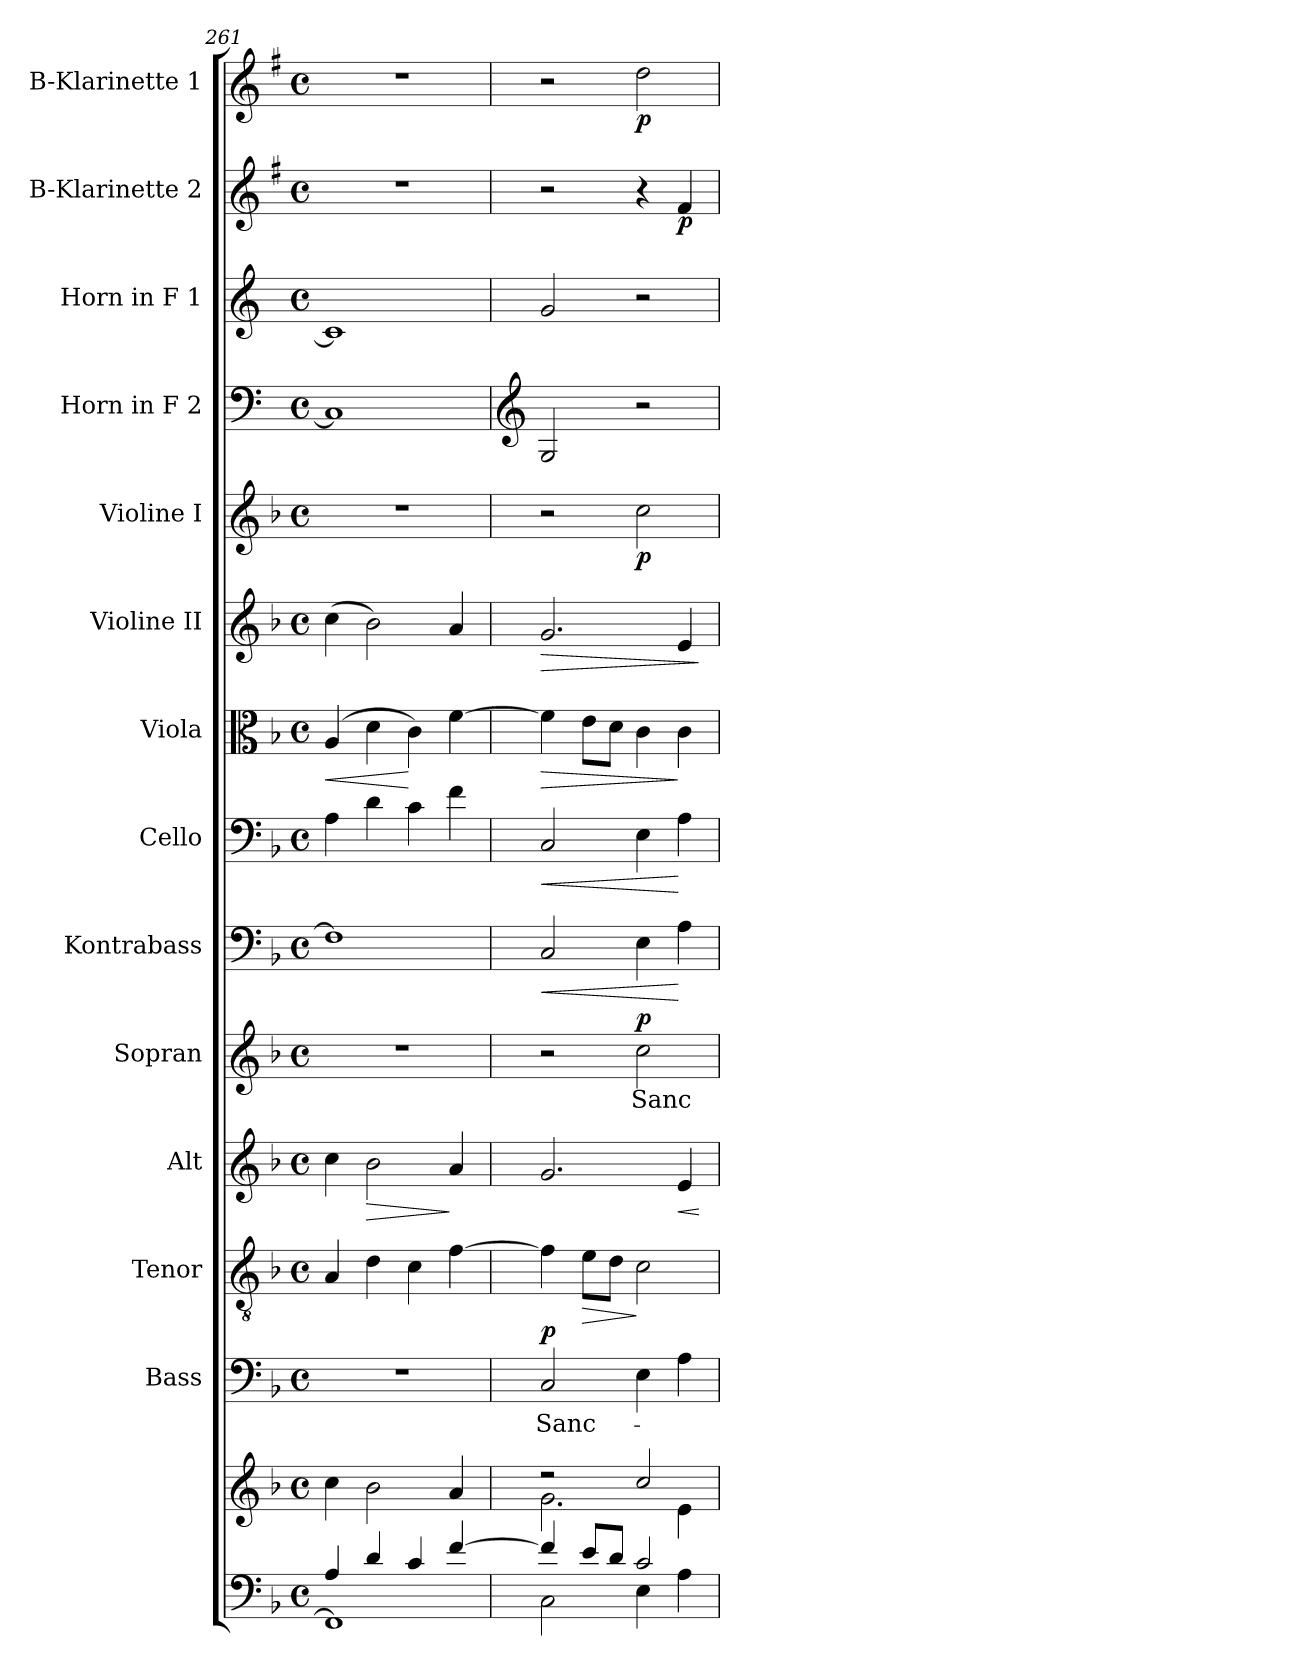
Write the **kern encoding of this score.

**kern	**kern	**kern	**text	**dynam	**kern	**dynam	**kern	**dynam	**kern	**text	**dynam	**kern	**dynam	**kern	**dynam	**kern	**dynam	**kern	**dynam	**kern	**dynam	**kern	**kern	**kern	**dynam	**kern	**dynam
*part14	*part14	*part13	*part13	*part13	*part12	*part12	*part11	*part11	*part10	*part10	*part10	*part9	*part9	*part8	*part8	*part7	*part7	*part6	*part6	*part5	*part5	*part4	*part3	*part2	*part2	*part1	*part1
*staff15	*staff14	*staff13	*staff13	*staff13	*staff12	*staff12	*staff11	*staff11	*staff10	*staff10	*staff10	*staff9	*staff9	*staff8	*staff8	*staff7	*staff7	*staff6	*staff6	*staff5	*staff5	*staff4	*staff3	*staff2	*staff2	*staff1	*staff1
*	*	*I"Bass	*	*	*I"Tenor	*	*I"Alt	*	*I"Sopran	*	*	*I"Kontrabass	*	*I"Cello	*	*I"Viola	*	*I"Violine II	*	*I"Violine I	*	*I"Horn in F 2	*I"Horn in F 1	*I"B-Klarinette 2	*	*I"B-Klarinette 1	*
*	*	*I'B.	*	*	*I'T.	*	*I'A.	*	*I'S.	*	*	*I'Kb.	*	*	*	*I'Vla.	*	*I'Vl. II	*	*I'Vl. I	*	*	*	*I'B Kl. 2	*	*I'B Kl. 1	*
*clefF4	*clefG2	*clefF4	*	*	*clefGv2	*	*clefG2	*	*clefG2	*	*	*clefF4	*	*clefF4	*	*clefC3	*	*clefG2	*	*clefG2	*	*clefF4	*clefG2	*clefG2	*	*clefG2	*
*	*	*	*	*	*	*	*	*	*	*	*	*ITrd7c12	*	*	*	*	*	*	*	*	*	*ITrd4c7	*ITrd4c7	*ITrd1c2	*	*ITrd1c2	*
*k[b-]	*k[b-]	*k[b-]	*	*	*k[b-]	*	*k[b-]	*	*k[b-]	*	*	*k[b-]	*	*k[b-]	*	*k[b-]	*	*k[b-]	*	*k[b-]	*	*k[b-]	*k[b-]	*k[b-]	*	*k[b-]	*
*F:	*F:	*F:	*	*	*F:	*	*F:	*	*F:	*	*	*F:	*	*F:	*	*F:	*	*F:	*	*F:	*	*F:	*F:	*F:	*	*F:	*
*M4/4	*M4/4	*M4/4	*	*	*M4/4	*	*M4/4	*	*M4/4	*	*	*M4/4	*	*M4/4	*	*M4/4	*	*M4/4	*	*M4/4	*	*M4/4	*M4/4	*M4/4	*	*M4/4	*
*met(c)	*met(c)	*met(c)	*	*	*met(c)	*	*met(c)	*	*met(c)	*	*	*met(c)	*	*met(c)	*	*met(c)	*	*met(c)	*	*met(c)	*	*met(c)	*met(c)	*met(c)	*	*met(c)	*
=261	=261	=261	=261	=261	=261	=261	=261	=261	=261	=261	=261	=261	=261	=261	=261	=261	=261	=261	=261	=261	=261	=261	=261	=261	=261	=261	=261
*^	*	*	*	*	*	*	*	*	*	*	*	*	*	*	*	*	*	*	*	*	*	*	*	*	*	*	*
!	!	!	!	!	!	!	!	!	!	!	!	!	!	!	!	!	!	!LO:HP:b	!	!	!	!	!	!	!	!	!	!
4A/	1FF]	4cc\	1r	.	.	4A/	.	4cc\	.	1r	.	.	1FF]	.	4A\	.	(4A/	<	(>4cc\	.	1r	.	1FF]	1F]	1r	.	1r	.
!	!	!	!	!	!	!	!	!	!LO:HP:b	!	!	!	!	!	!	!	!	!	!	!	!	!	!	!	!	!	!	!
4d/	.	2b-\	.	.	.	4d\	.	2b-\	>	.	.	.	.	.	4d\	.	4d\	.	2b-\)	.	.	.	.	.	.	.	.	.
4c/	.	.	.	.	.	4c\	.	.	.	.	.	.	.	.	4c\	.	4c\)	[	.	.	.	.	.	.	.	.	.	.
[>4f/	.	4a/	.	.	.	[4f\	.	4a/	]	.	.	.	.	.	4f\	.	[4f\	.	4a/	.	.	.	.	.	.	.	.	.
=262	=262	=262	=262	=262	=262	=262	=262	=262	=262	=262	=262	=262	=262	=262	=262	=262	=262	=262	=262	=262	=262	=262	=262	=262	=262	=262	=262	=262
*	*	*	*	*	*	*	*	*	*	*	*	*	*	*	*	*	*	*	*	*	*	*	*clefG2	*	*	*	*	*
*	*	*^	*	*	*	*	*	*	*	*	*	*	*	*	*	*	*	*	*	*	*	*	*	*	*	*	*	*
!	!	!	!	!	!LO:LY:b	!LO:DY:a	!	!	!	!	!	!	!	!	!LO:HP:b	!	!LO:HP:b	!	!LO:HP:b	!	!LO:HP:b	!	!	!	!	!	!	!	!
4f/]	2C\	2rdd	2.g\	2C/	Sanc-	p	4f\]	.	2.g/	.	2r	.	.	2CC/	<	2C/	<	4f\]	>	2.g/	>	2r	.	2C/	2c/	2r	.	2r	.
!	!	!	!	!	!	!	!	!LO:HP:b	!	!	!	!	!	!	!	!	!	!	!	!	!	!	!	!	!	!	!	!	!
8e/L	.	.	.	.	.	.	8e\L	>	.	.	.	.	.	.	.	.	.	8e\L	.	.	.	.	.	.	.	.	.	.	.
8d/J	.	.	.	.	.	.	8d\J	.	.	.	.	.	.	.	.	.	.	8d\J	.	.	.	.	.	.	.	.	.	.	.
!	!	!	!	!	!	!	!	!	!	!	!	!LO:LY:b	!LO:DY:a	!	!	!	!	!	!	!	!	!	!LO:DY:b	!	!	!	!	!	!LO:DY:b
2c/	4E\	2cc/	.	4E\	.	.	2c\	]	.	.	2cc\	Sanc-	p	4EE\	.	4E\	.	4c\	.	.	.	2cc\	p	2r	2r	4r	.	2cc\	p
!	!	!	!	!	!	!	!	!	!	!LO:HP:b	!	!	!	!	!	!	!	!	!	!	!	!	!	!	!	!	!LO:DY:b	!	!
.	4A\	.	4e\	4A\	.	.	.	.	4e/	<	.	.	.	4AA\	[	4A\	[	4c\	]	4e/	.	.	.	.	.	4e/	p	.	.
*v	*v	*	*	*	*	*	*	*	*	*	*	*	*	*	*	*	*	*	*	*	*	*	*	*	*	*	*	*	*
*	*v	*v	*	*	*	*	*	*	*	*	*	*	*	*	*	*	*	*	*	*	*	*	*	*	*	*	*	*
.	.	.	.	.	.	.	.	[	.	.	.	.	.	.	.	.	.	.	]	.	.	.	.	.	.	.	.
=	=	=	=	=	=	=	=	=	=	=	=	=	=	=	=	=	=	=	=	=	=	=	=	=	=	=	=
*-	*-	*-	*-	*-	*-	*-	*-	*-	*-	*-	*-	*-	*-	*-	*-	*-	*-	*-	*-	*-	*-	*-	*-	*-	*-	*-	*-
